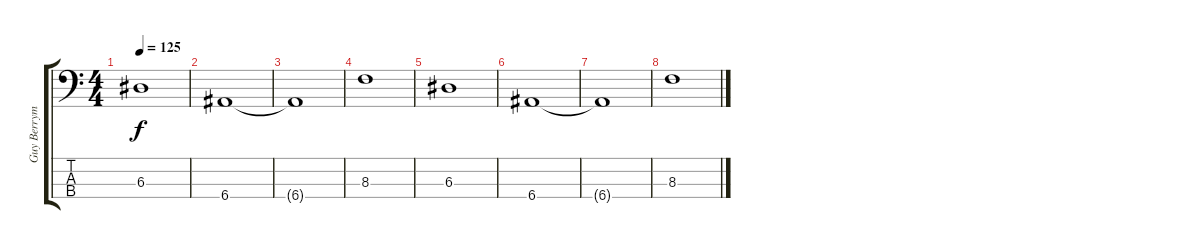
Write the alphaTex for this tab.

\track ("Guy Berryman" "Guy Berrym") {instrument electricbassfinger}
\staff {score tabs}
\tuning (G2 D2 A1 E1) {hide}
\ts (4 4)
\tempo 125
\clef f4
\ks c
6.3.1{dy f volume 4} |
6.4.1 |
6.4{t}.1 |
8.3.1 |
6.3.1{volume 0} |
6.4.1 |
6.4{t}.1 |
8.3.1
